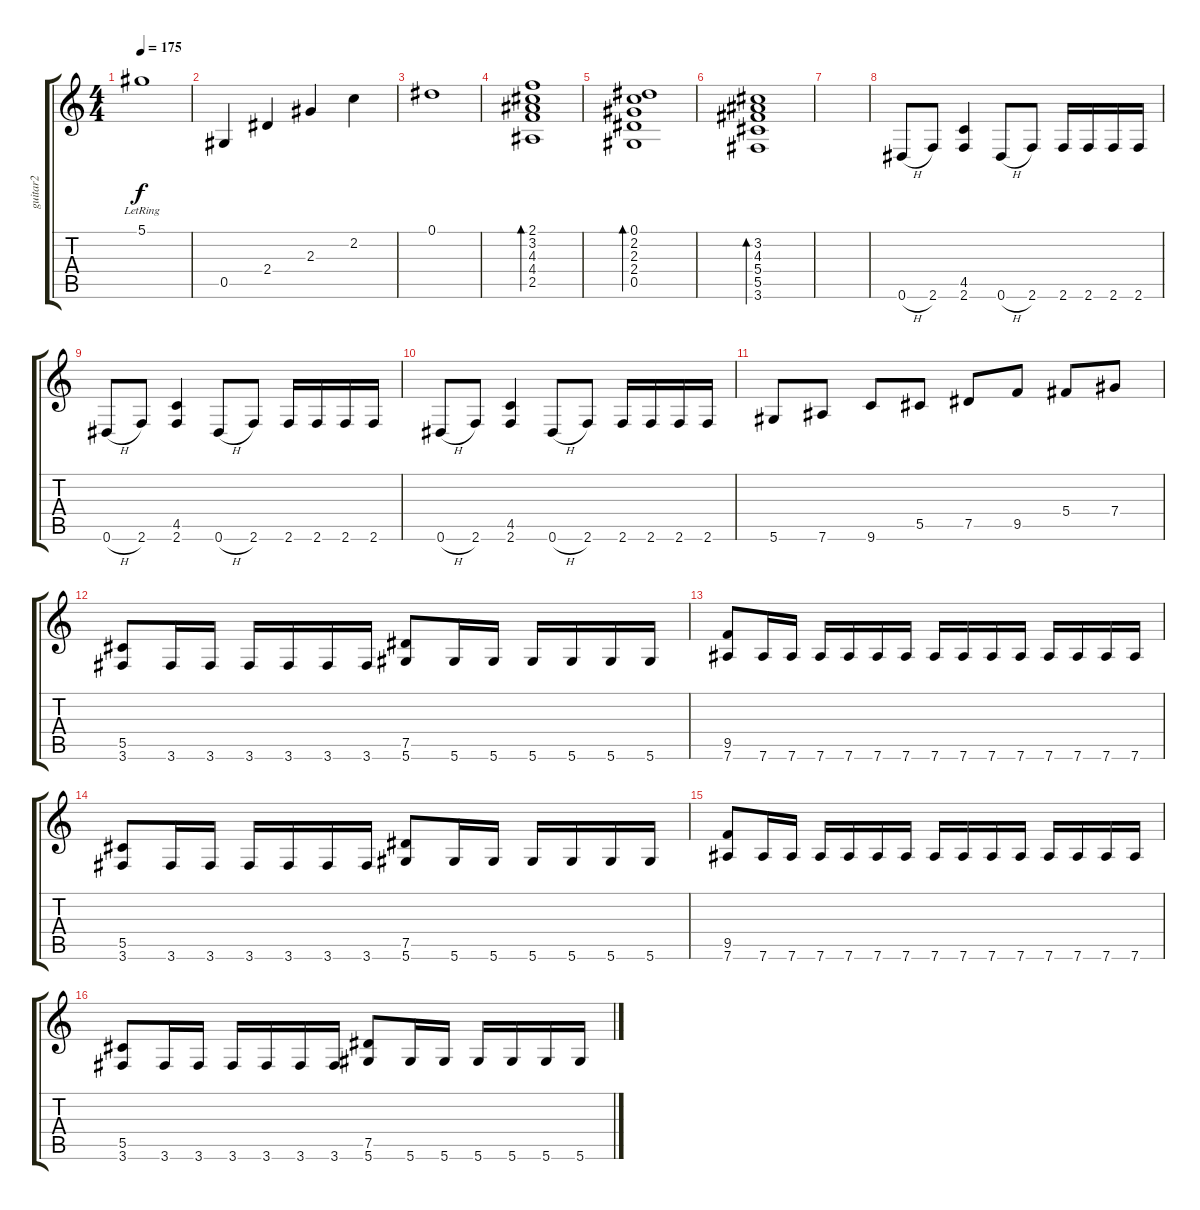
\track ("guitar2" "guitar2") {instrument distortionguitar}
\staff {score tabs}
\tuning (Eb4 Bb3 Gb3 Db3 Ab2 Eb2) {hide}
\ts (4 4)
\tempo 175
\clef g2
\ks c
5.1{lr}.1{dy f} |
0.5.4 2.4.4 2.3.4 2.2.4 |
0.1.1 |
(2.1 3.2 4.3 4.4 2.5).1{bd 120} |
(0.1 2.2 2.3 2.4 0.5).1{bd 120} |
(3.2 4.3 5.4 5.5 3.6).1{bd 120} |
|
0.6{h}.8 2.6.8 (4.5 2.6).4 0.6{h}.8 2.6.8 2.6.16 2.6.16 2.6.16 2.6.16 |
0.6{h}.8 2.6.8 (4.5 2.6).4 0.6{h}.8 2.6.8 2.6.16 2.6.16 2.6.16 2.6.16 |
0.6{h}.8 2.6.8 (4.5 2.6).4 0.6{h}.8 2.6.8 2.6.16 2.6.16 2.6.16 2.6.16 |
5.6.8 7.6.8 9.6.8 5.5.8 7.5.8 9.5.8 5.4.8 7.4.8 |
(5.5 3.6).8 3.6.16 3.6.16 3.6.16 3.6.16 3.6.16 3.6.16 (7.5 5.6).8 5.6.16 5.6.16 5.6.16 5.6.16 5.6.16 5.6.16 |
(9.5 7.6).8 7.6.16 7.6.16 7.6.16 7.6.16 7.6.16 7.6.16 7.6.16 7.6.16 7.6.16 7.6.16 7.6.16 7.6.16 7.6.16 7.6.16 |
(5.5 3.6).8 3.6.16 3.6.16 3.6.16 3.6.16 3.6.16 3.6.16 (7.5 5.6).8 5.6.16 5.6.16 5.6.16 5.6.16 5.6.16 5.6.16 |
(9.5 7.6).8 7.6.16 7.6.16 7.6.16 7.6.16 7.6.16 7.6.16 7.6.16 7.6.16 7.6.16 7.6.16 7.6.16 7.6.16 7.6.16 7.6.16 |
(5.5 3.6).8 3.6.16 3.6.16 3.6.16 3.6.16 3.6.16 3.6.16 (7.5 5.6).8 5.6.16 5.6.16 5.6.16 5.6.16 5.6.16 5.6.16
